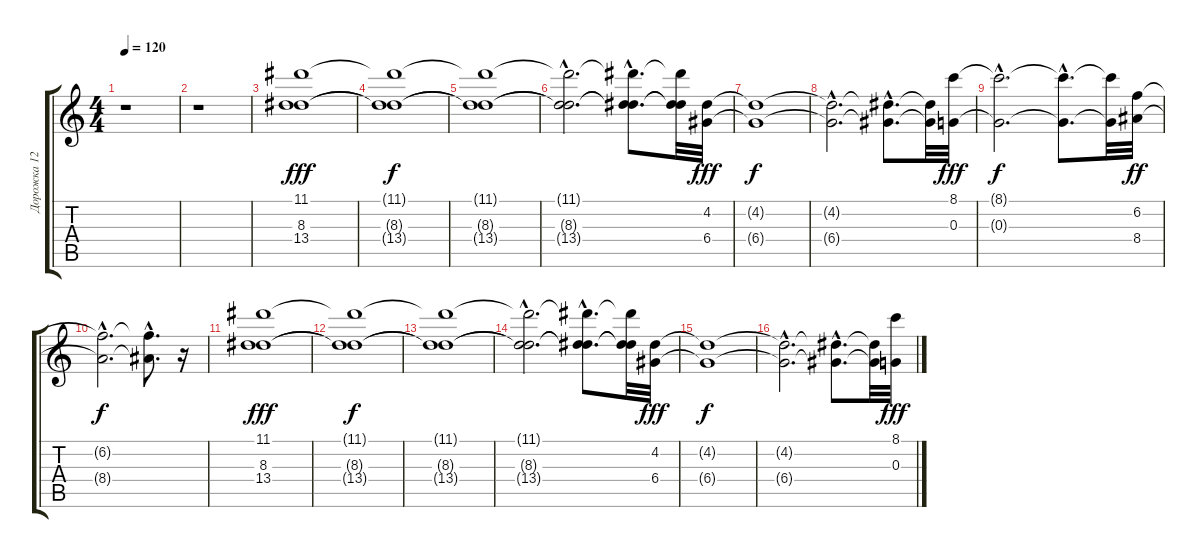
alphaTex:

\track ("Дорожка 12" "Дорожка 12") {instrument distortionguitar}
\staff {score tabs}
\tuning (E4 B3 G3 D3 A2 E2) {hide}
\ts (4 4)
\tempo 120
\clef g2
\ks c
r.1{dy f} |
r.1 |
(11.1 8.3 13.4).1{dy fff} |
(11.1{t} 8.3{t} 13.4{t}).1{dy f} |
(11.1{t} 8.3{t} 13.4{t}).1 |
(11.1{hac t} 8.3{hac t} 13.4{hac t}).2{d} (11.1{hac t} 8.3{hac t} 13.4{hac t}).8{d} (11.1{t} 8.3{t} 13.4{t}).32 (4.2 6.4).32{dy fff} |
(4.2{t} 6.4{t}).1{dy f} |
(4.2{hac t} 6.4{hac t}).2{d} (4.2{hac t} 6.4{hac t}).8{d} (4.2{t} 6.4{t}).32 (8.1 0.3).32{dy fff} |
(8.1{hac t} 0.3{hac t}).2{d dy f} (8.1{hac t} 0.3{hac t}).8{d} (8.1{t} 0.3{t}).32 (6.2 8.4).32{dy ff} |
(6.2{hac t} 8.4{hac t}).2{d dy f} (6.2{hac t} 8.4{hac t}).8{d} r.16 |
(11.1 8.3 13.4).1{dy fff} |
(11.1{t} 8.3{t} 13.4{t}).1{dy f} |
(11.1{t} 8.3{t} 13.4{t}).1 |
(11.1{hac t} 8.3{hac t} 13.4{hac t}).2{d} (11.1{hac t} 8.3{hac t} 13.4{hac t}).8{d} (11.1{t} 8.3{t} 13.4{t}).32 (4.2 6.4).32{dy fff} |
(4.2{t} 6.4{t}).1{dy f} |
(4.2{hac t} 6.4{hac t}).2{d} (4.2{hac t} 6.4{hac t}).8{d} (4.2{t} 6.4{t}).32 (8.1 0.3).32{dy fff}
